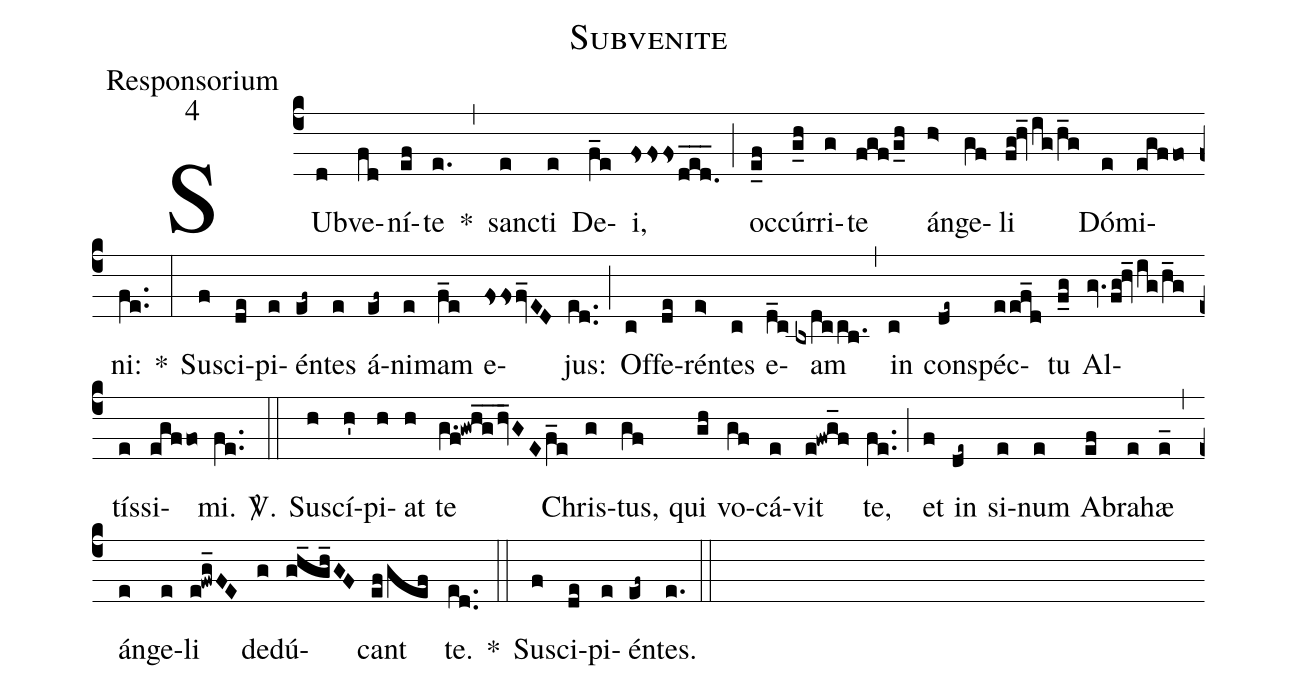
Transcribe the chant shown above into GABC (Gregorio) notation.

name:Subvenite;
office-part:Responsorium;
mode:4;
%%
(c4)
SUb(d)ve(fd)ní(ef)te(e.) *(,)
sanc(e)ti(e) De(f_e)i,(fsfsfsded.___) (;)
oc(e_f)cúr(g_h)ri(g)te(fgf/g_h) án(h>)ge(gf)li(fg!hv_ig/h_g) Dó(e)mi(egffo)ni:(fe..) *(:)
Su(f)sci(de)pi(e)én(ef~)tes(e) á(ef~)ni(e)mam(f_e) e(fsfsfv_ED)jus:(ed..) (;)
Of(c)fe(de)rén(e>)tes(c) e(d_c)am(bxdc/cb.) (,)
in(c) con(de~)spéc(eef_d)tu(f_g) Al(gv.fg!hv_/ig/h_g)tís(e)si(egffo)mi.(fe..) <sp>V/</sp>.(::)
Su(h)scí(h')pi(h)at(h) te(g.f!gwhg__/hv_GE/f_e) Chris(g)tus,(gf) qui(gh) vo(gf)cá(e)vit(e!fwg_f) te,(fe..) (;)
et(f) in(de~) si(e)num(e) A(ef)bra(e)hæ(e_) (,)
án(e)ge(e)li(e!fwg_FE) de(g)dú(gh_gh_GF)cant(ef/gef) te.(ed..) *(::)
Su(f)sci(de)pi(e)én(ef~)tes.(e.) (::)
